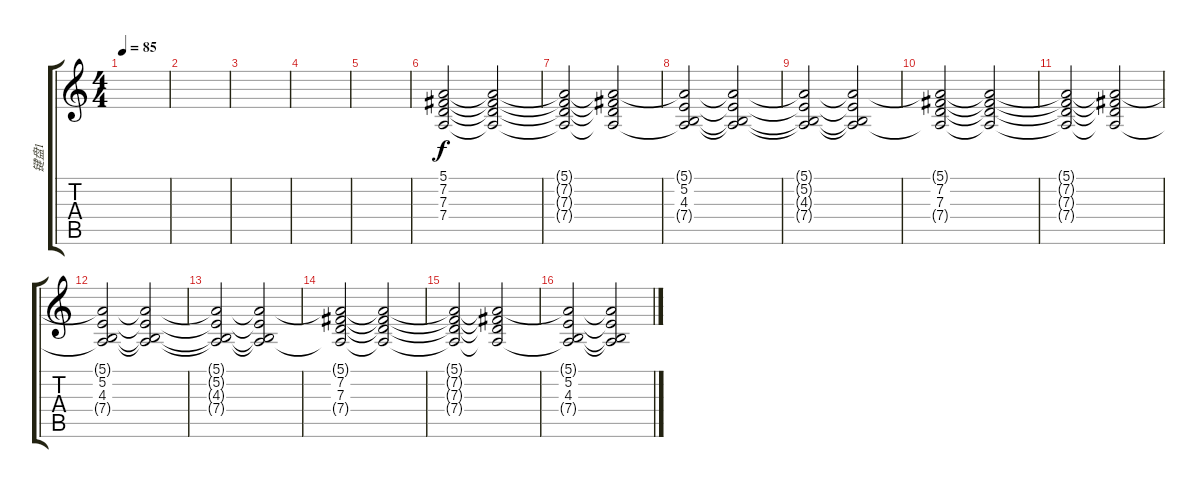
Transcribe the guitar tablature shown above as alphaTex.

\track ("键盘1" "键盘1") {instrument synthstrings1}
\staff {score tabs}
\tuning (E4 B3 G3 D3 A2 E2) {hide}
\ts (4 4)
\tempo 85
\clef g2
\ks c
|
|
|
|
|
(5.1 7.2 7.3 7.4).2 (5.1{t} 7.2{t} 7.3{t} 7.4{t}).2 |
(5.1{t} 7.2{t} 7.3{t} 7.4{t}).2 (5.1{t} 7.2{t} 7.3{t} 7.4{t}).2 |
(5.1{t} 5.2 4.3 7.4{t}).2 (5.1{t} 5.2{t} 4.3{t} 7.4{t}).2 |
(5.1{t} 5.2{t} 4.3{t} 7.4{t}).2 (5.1{t} 5.2{t} 4.3{t} 7.4{t}).2 |
(5.1{t} 7.2 7.3 7.4{t}).2 (5.1{t} 7.2{t} 7.3{t} 7.4{t}).2 |
(5.1{t} 7.2{t} 7.3{t} 7.4{t}).2 (5.1{t} 7.2{t} 7.3{t} 7.4{t}).2 |
(5.1{t} 5.2 4.3 7.4{t}).2 (5.1{t} 5.2{t} 4.3{t} 7.4{t}).2 |
(5.1{t} 5.2{t} 4.3{t} 7.4{t}).2 (5.1{t} 5.2{t} 4.3{t} 7.4{t}).2 |
(5.1{t} 7.2 7.3 7.4{t}).2 (5.1{t} 7.2{t} 7.3{t} 7.4{t}).2 |
(5.1{t} 7.2{t} 7.3{t} 7.4{t}).2 (5.1{t} 7.2{t} 7.3{t} 7.4{t}).2 |
(5.1{t} 5.2 4.3 7.4{t}).2 (5.1{t} 5.2{t} 4.3{t} 7.4{t}).2
